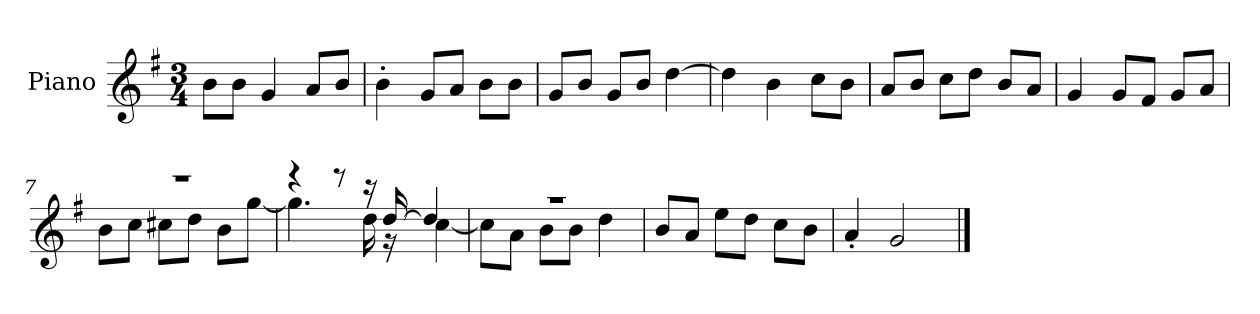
**kern
*part1
*staff1
*I"Piano
*I'P-no
*clefG2
*k[f#]
*M3/4
*MM174
=1
8b\L
8b\J
4g/
8a/L
8b/J
=2
4b'\
8g/L
8a/J
8b\L
8b\J
=3
8g/L
8b/J
8g/L
8b/J
[4dd\
=4
4dd\]
4b\
8cc\L
8b\J
=5
8a/L
8b/J
8cc\L
8dd\J
8b/L
8a/J
=6
4g/
8g/L
8f#/J
8g/L
8a/J
=7
*^
2.r	8b\L
.	8cc\J
.	8cc#X\L
.	8dd\J
.	8b\L
.	[8gg\J
!!LO:LB:g=z	!!
=8	=8
4r	4.gg\]
8r	.
16r	16dd\
[16dd/	16r
4dd/]	[4cc\
=9	=9
2.r	8cc\L]
.	8a\J
.	8b\L
.	8b\J
.	4dd\
*v	*v
=10
8b/L
8a/J
8ee\L
8dd\J
8cc\L
8b\J
=11
4a'/
2g/
==
*-
